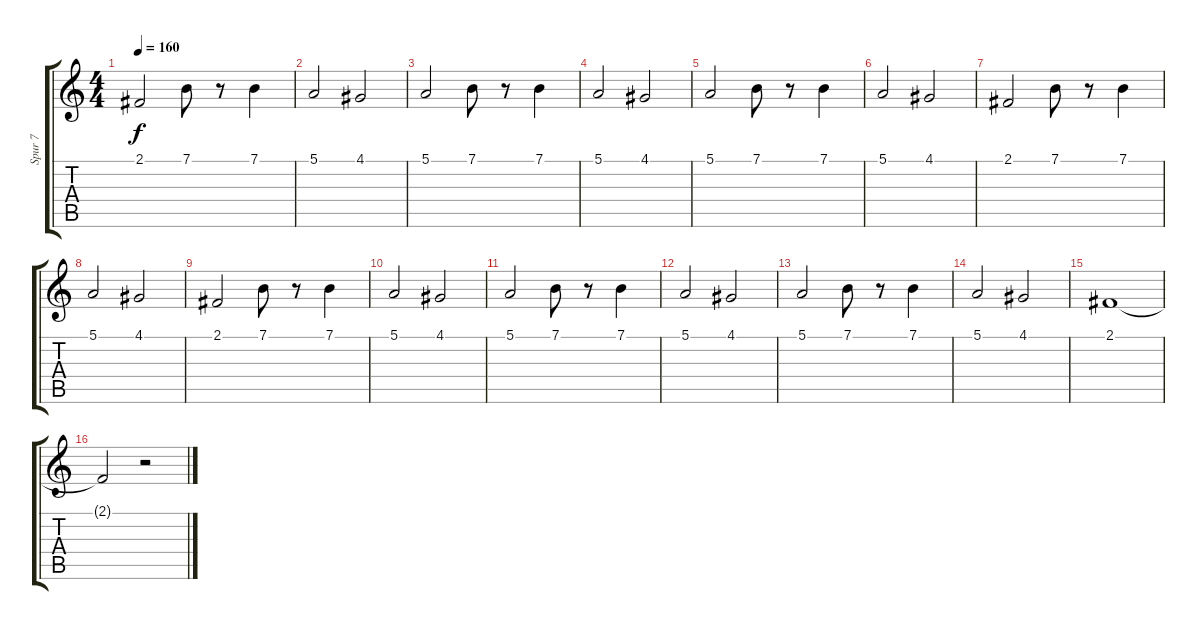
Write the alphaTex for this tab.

\track ("Spur 7" "Spur 7") {instrument percussiveorgan}
\staff {score tabs}
\tuning (E4 B3 G3 D3 A2 E2) {hide}
\ts (4 4)
\tempo 160
\clef g2
\ks c
2.1.2{dy f} 7.1.8 r.8 7.1.4 |
5.1.2 4.1.2 |
5.1.2 7.1.8 r.8 7.1.4 |
5.1.2 4.1.2 |
5.1.2 7.1.8 r.8 7.1.4 |
5.1.2 4.1.2 |
2.1.2 7.1.8 r.8 7.1.4 |
5.1.2 4.1.2 |
2.1.2 7.1.8 r.8 7.1.4 |
5.1.2 4.1.2 |
5.1.2 7.1.8 r.8 7.1.4 |
5.1.2 4.1.2 |
5.1.2 7.1.8 r.8 7.1.4 |
5.1.2 4.1.2 |
2.1.1 |
2.1{t}.2 r.2
